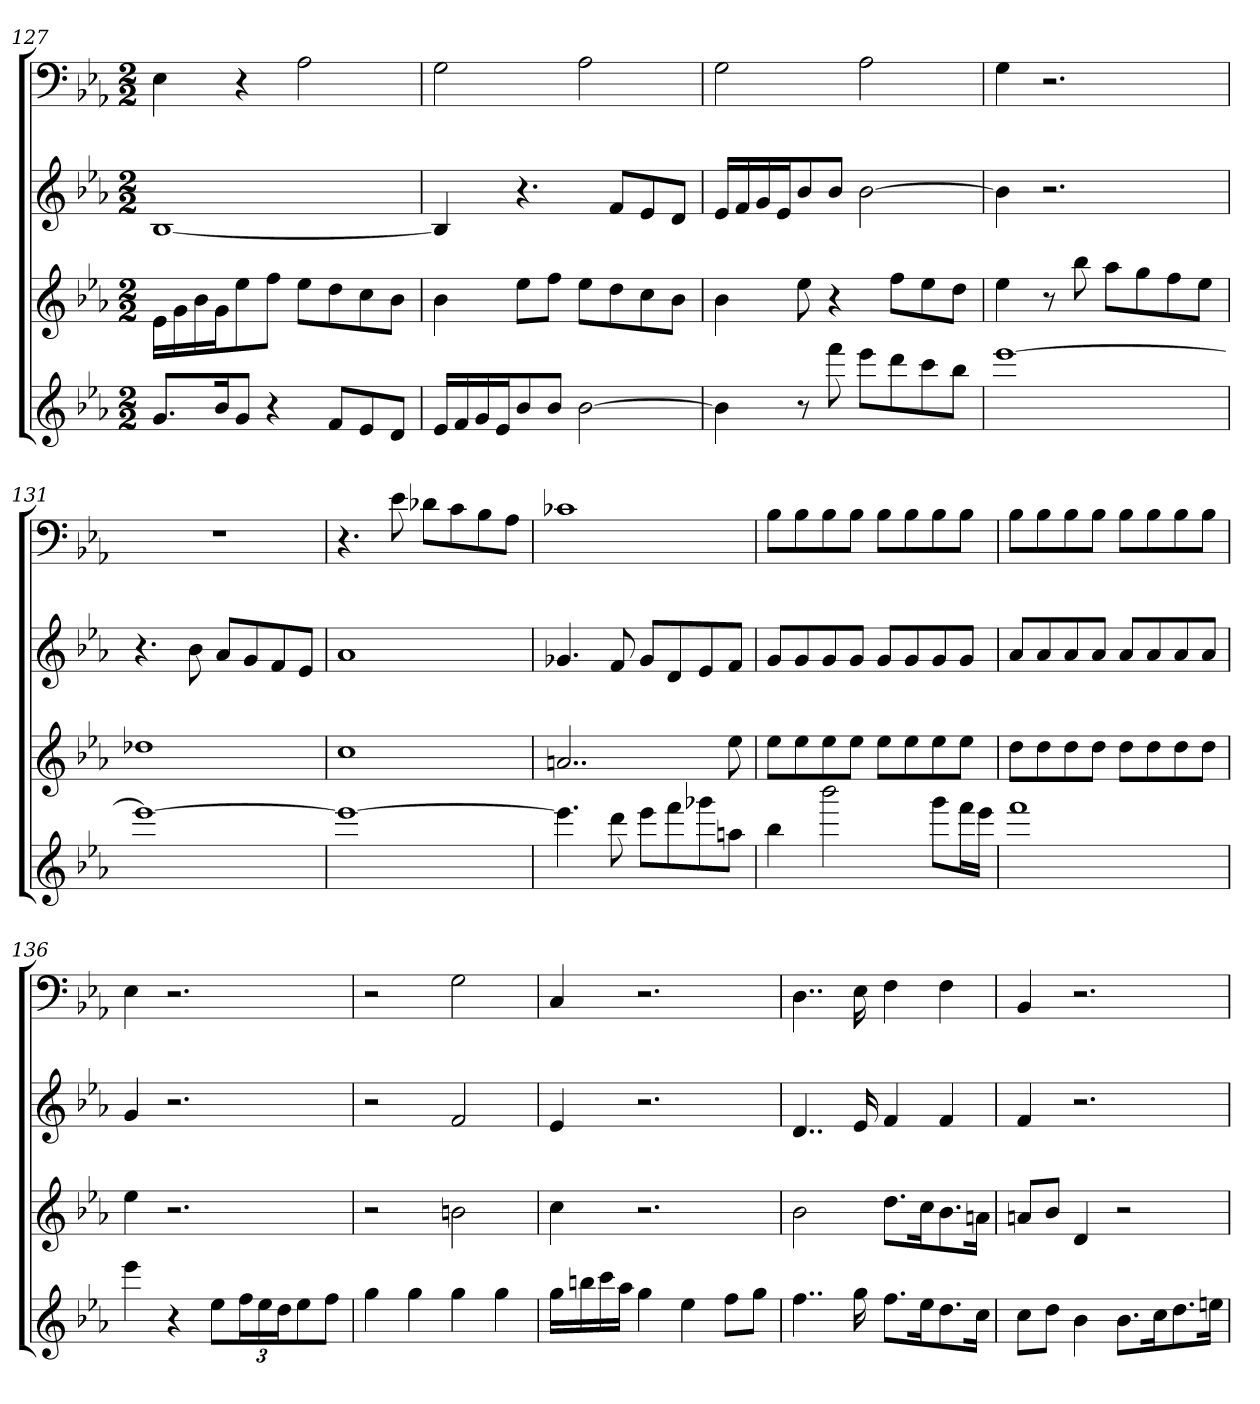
**kern	**kern	**kern	**kern
*part4	*part3	*part2	*part1
*staff4	*staff3	*staff2	*staff1
*k[b-e-a-]	*k[b-e-a-]	*k[b-e-a-]	*k[b-e-a-]
*E-:	*E-:	*E-:	*E-:
*M2/2	*M2/2	*M2/2	*M2/2
=127	=127	=127	=127
8.gL	16e-LL	[1B-	4E-
.	16g	.	.
.	16b-	.	.
16b-K	16gJ	.	.
8gJ	8ee-	.	4r
4r	8ffJ	.	.
.	8ee-L	.	2A-
8fL	8dd	.	.
8e-	8cc	.	.
8dJ	8b-J	.	.
=128	=128	=128	=128
16e-LL	4b-	4B-]	2G
16f	.	.	.
16g	.	.	.
16e-J	.	.	.
8b-	8ee-L	4.r	.
8b-J	8ffJ	.	.
[2b-	8ee-L	.	2A-
.	8dd	8fL	.
.	8cc	8e-	.
.	8b-J	8dJ	.
=129	=129	=129	=129
4b-]	4b-	16e-LL	2G
.	.	16f	.
.	.	16g	.
.	.	16e-J	.
8r	8ee-	8b-	.
8fff	4r	8b-J	.
8eee-L	.	[2b-	2A-
8ddd	8ffL	.	.
8ccc	8ee-	.	.
8bb-J	8ddJ	.	.
=130	=130	=130	=130
[1eee-	4ee-	4b-]	4G
.	8r	2.r	2.r
.	8bb-	.	.
.	8aa-L	.	.
.	8gg	.	.
.	8ff	.	.
.	8ee-J	.	.
=131	=131	=131	=131
1eee-_	1dd-X	4.r	1r
.	.	8b-	.
.	.	8a-L	.
.	.	8g	.
.	.	8f	.
.	.	8e-J	.
=132	=132	=132	=132
1eee-_	1cc	1a-	4.r
.	.	.	8e-
.	.	.	8d-XL
.	.	.	8c
.	.	.	8B-
.	.	.	8A-J
=133	=133	=133	=133
4.eee-]	2..an	4.g-X	1c-X
8ddd	.	8f	.
8eee-L	.	8g-L	.
8fff	.	8d	.
8ggg-X	.	8e-	.
8aanJ	8ee-	8fJ	.
=134	=134	=134	=134
4bb-	8ee-L	8gL	8B-L
.	8ee-	8g	8B-
2bbb-	8ee-	8g	8B-
.	8ee-J	8gJ	8B-J
.	8ee-L	8gL	8B-L
.	8ee-	8g	8B-
8gggL	8ee-	8g	8B-
16fffL	8ee-J	8gJ	8B-J
16eee-JJ	.	.	.
=135	=135	=135	=135
1fff	8ddL	8a-L	8B-L
.	8dd	8a-	8B-
.	8dd	8a-	8B-
.	8ddJ	8a-J	8B-J
.	8ddL	8a-L	8B-L
.	8dd	8a-	8B-
.	8dd	8a-	8B-
.	8ddJ	8a-J	8B-J
=136	=136	=136	=136
4eee-	4ee-	4g	4E-
4r	2.r	2.r	2.r
8ee-L	.	.	.
24ffL	.	.	.
24ee-	.	.	.
24ddJ	.	.	.
8ee-	.	.	.
8ffJ	.	.	.
=137	=137	=137	=137
4gg	2r	2r	2r
4gg	.	.	.
4gg	2bn	2f	2G
4gg	.	.	.
=138	=138	=138	=138
16ggLL	4cc	4e-	4C
16bbn	.	.	.
16ccc	.	.	.
16aa-JJ	.	.	.
4gg	2.r	2.r	2.r
4ee-	.	.	.
8ffL	.	.	.
8ggJ	.	.	.
=139	=139	=139	=139
4..ff	2b-	4..d	4..D
16gg	.	16e-	16E-
8.ffL	8.ddL	4f	4F
16ee-K	16ccK	.	.
8.dd	8.b-	4f	4F
16ccJk	16anJk	.	.
=140	=140	=140	=140
8ccL	8anL	4f	4BB-
8ddJ	8b-J	.	.
4b-	4d	2.r	2.r
8.b-L	2r	.	.
16ccK	.	.	.
8.dd	.	.	.
16eenJk	.	.	.
=	=	=	=
*-	*-	*-	*-
